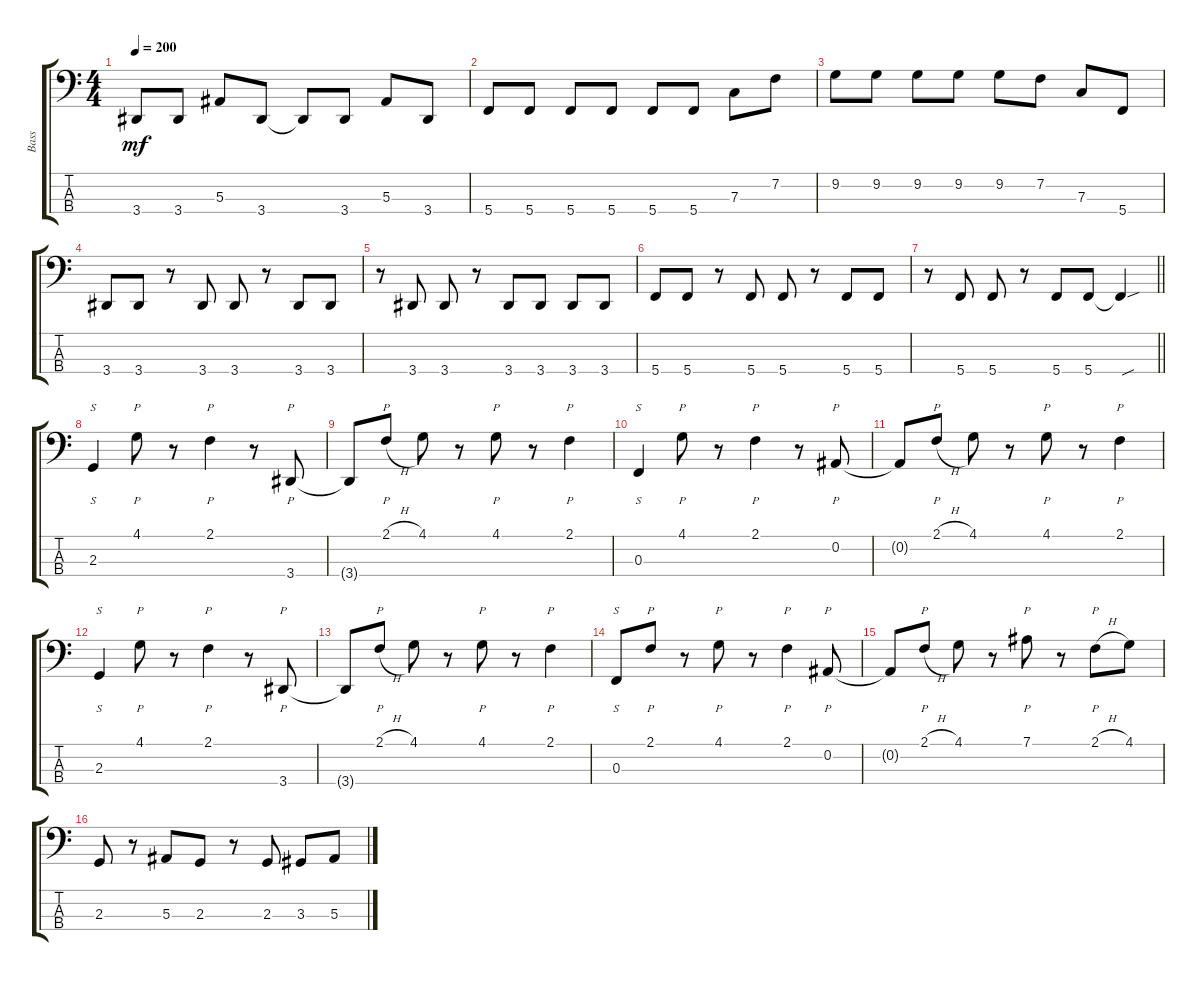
\track ("Bass" "Bass") {instrument electricbassfinger}
\staff {score tabs}
\tuning (Eb2 Bb1 F1 C1) {hide}
\ts (4 4)
\tempo 200
\clef f4
\ks c
3.4{t}.8{dy mf} 3.4.8 5.3.8 3.4.8 3.4{t}.8 3.4.8 5.3.8 3.4.8 |
5.4.8 5.4.8 5.4.8 5.4.8 5.4.8 5.4.8 7.3.8 7.2.8 |
9.2.8 9.2.8 9.2.8 9.2.8 9.2.8 7.2.8 7.3.8 5.4.8 |
3.4.8 3.4.8 r.8 3.4.8 3.4.8 r.8 3.4.8 3.4.8 |
r.8 3.4.8 3.4.8 r.8 3.4.8 3.4.8 3.4.8 3.4.8 |
5.4.8 5.4.8 r.8 5.4.8 5.4.8 r.8 5.4.8 5.4.8 |
\barLineRight lightlight
r.8 5.4.8 5.4.8 r.8 5.4.8 5.4.8 5.4{sou t}.4 |
2.3.4{s} 4.1.8{p} r.8 2.1.4{p} r.8 3.4.8{p} |
3.4{t}.8 2.1{h}.8{p} 4.1.8 r.8 4.1.8{p} r.8 2.1.4{p} |
0.3.4{s} 4.1.8{p} r.8 2.1.4{p} r.8 0.2.8{p} |
0.2{t}.8 2.1{h}.8{p} 4.1.8 r.8 4.1.8{p} r.8 2.1.4{p} |
2.3.4{s} 4.1.8{p} r.8 2.1.4{p} r.8 3.4.8{p} |
3.4{t}.8 2.1{h}.8{p} 4.1.8 r.8 4.1.8{p} r.8 2.1.4{p} |
0.3.8{s} 2.1.8{p} r.8 4.1.8{p} r.8 2.1.4{p} 0.2.8{p} |
0.2{t}.8 2.1{h}.8{p} 4.1.8 r.8 7.1.8{p} r.8 2.1{h}.8{p} 4.1.8 |
2.3.8 r.8 5.3.8 2.3.8 r.8 2.3.8 3.3.8 5.3.8
